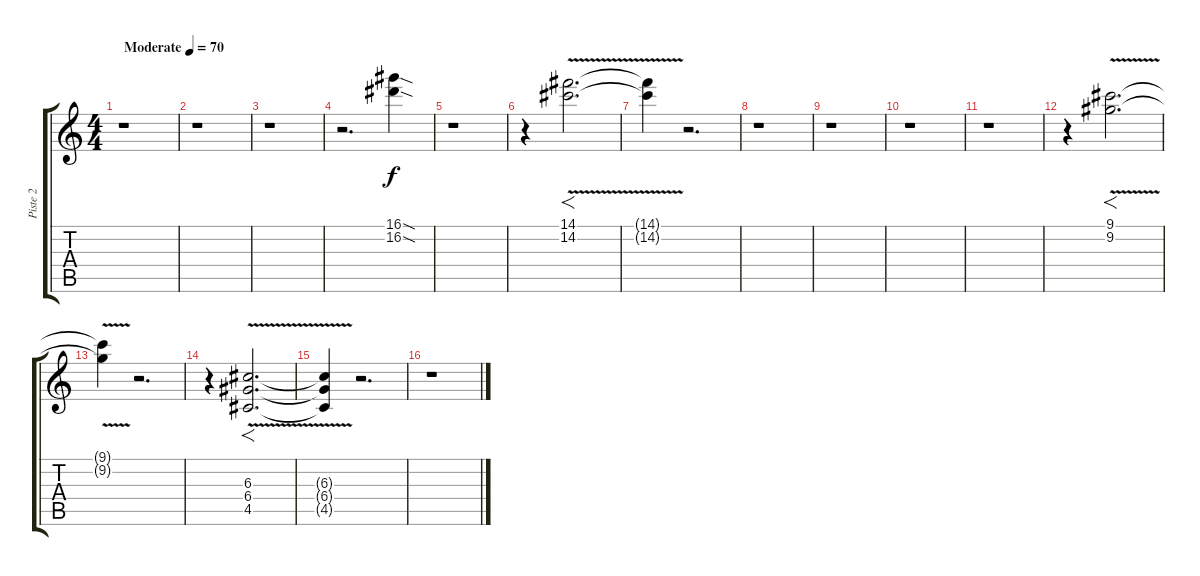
\track ("Piste 2" "Piste 2") {instrument distortionguitar}
\staff {score tabs}
\tuning (E4 B3 G3 D3 A2 E2) {hide}
\ts (4 4)
\tempo (70 "Moderate")
\clef g2
\ks c
r.1{dy f instrument distortionguitar} |
r.1 |
r.1 |
r.2{d} (16.1{sod} 16.2{sod}).4 |
r.1 |
r.4 (14.1{v} 14.2).2{f d} |
(14.1{t} 14.2{t}).4 r.2{d} |
r.1 |
r.1 |
r.1 |
r.1 |
r.4 (9.1 9.2{v}).2{f d} |
(9.1{t} 9.2{t}).4 r.2{d} |
r.4 (6.3{v} 6.4 4.5).2{f d} |
(6.3{t} 6.4{t} 4.5{t}).4 r.2{d} |
r.1
